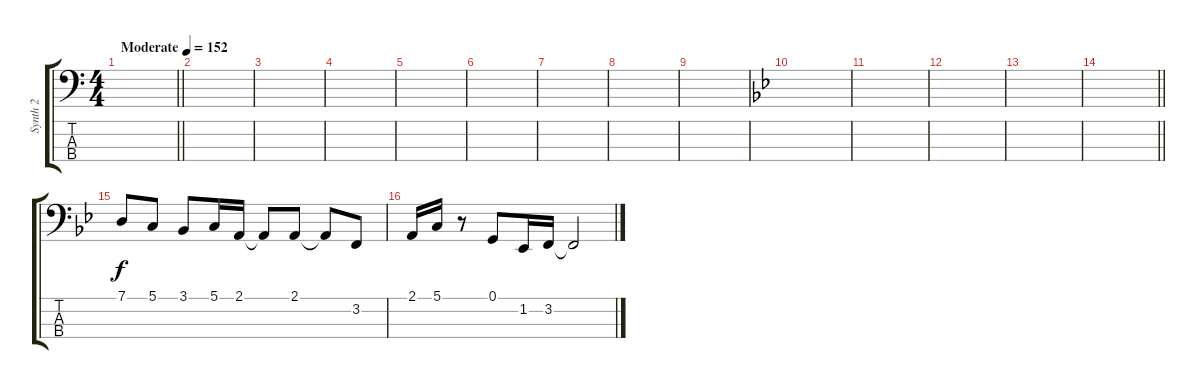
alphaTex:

\track ("Synth 2" "Synth 2") {instrument lead2sawtooth}
\staff {score tabs}
\tuning (G2 D2 A1 E1) {hide}
\ts (4 4)
\tempo (152 "Moderate")
\clef f4
\barLineRight lightlight
\ks c
|
|
|
|
|
|
|
|
|
\ks bb
|
|
|
|
\barLineRight lightlight
|
7.1.8 5.1.8 3.1.8 5.1.16 2.1.16 2.1{t}.8 2.1.8 2.1{t}.8 3.2.8 |
2.1.16 5.1.16 r.8 0.1.8 1.2.16 3.2.16 3.2{t}.2
